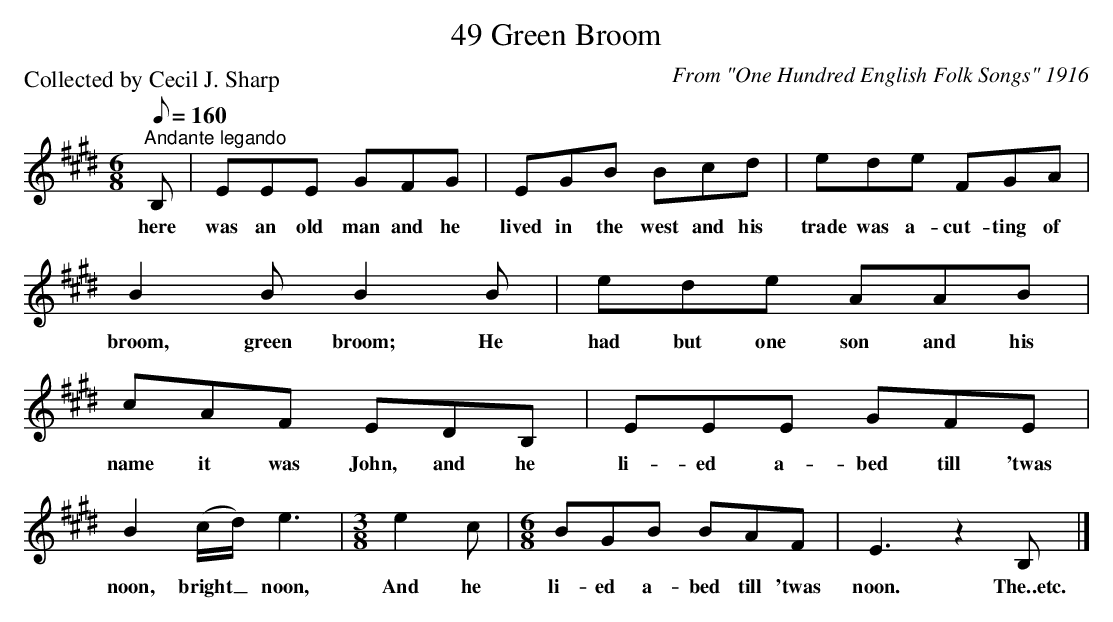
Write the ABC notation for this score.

X:1
T:49 Green Broom
C:From "One Hundred English Folk Songs" 1916
P:Collected by Cecil J. Sharp
Q:1/8=160
L:1/8
M:6/8
K:E
"^Andante legando" B, | EEE GFG | EGB Bcd | ede FGA |$ B2 B B2 B | ede AAB | cAF EDB, | EEE GFE |$
w: here|was an old man and he|lived in the west and his|trade was a- cut- ting of|broom, green broom; He|had but one son and his|name it was John, and he|li- ed a- bed till 'twas|
B2 (c/d/) e3 |[M:3/8] e2 c |[M:6/8] BGB BAF | E3 z2 B, |]
w: noon, bright _ noon,|And he|li- ed a- bed till 'twas|noon. The..etc.|
